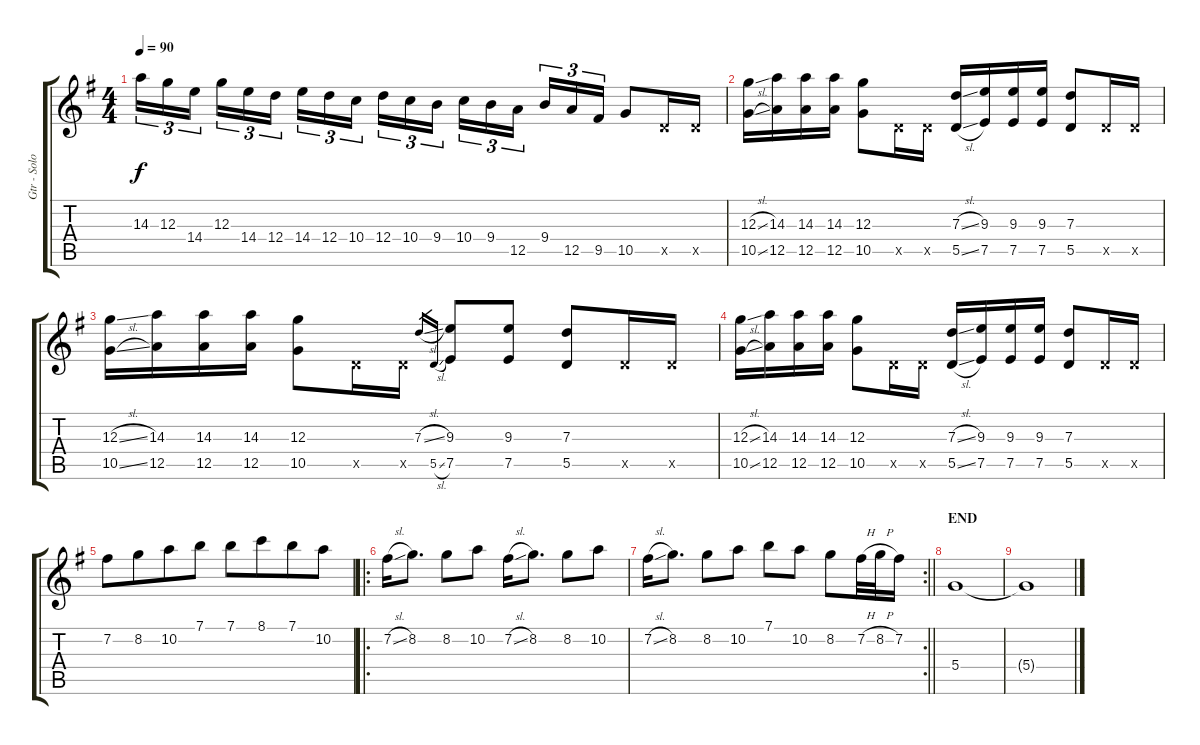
\track ("Gtr - Solo" "Gtr - Solo") {instrument overdrivenguitar}
\staff {score tabs}
\tuning (E4 B3 G3 D3 A2 E2) {hide}
\ts (4 4)
\tempo 90
\clef g2
\ks g
14.3.16{tu (3 2) dy f} 12.3.16{tu (3 2)} 14.4.16{tu (3 2) beam splitsecondary} 12.3.16{tu (3 2)} 14.4.16{tu (3 2)} 12.4.16{tu (3 2)} 14.4.16{tu (3 2)} 12.4.16{tu (3 2)} 10.4.16{tu (3 2) beam splitsecondary} 12.4.16{tu (3 2)} 10.4.16{tu (3 2)} 9.4.16{tu (3 2)} 10.4.16{tu (3 2)} 9.4.16{tu (3 2)} 12.5.16{tu (3 2) beam splitsecondary} 9.4.16{tu (3 2)} 12.5.16{tu (3 2)} 9.5.16{tu (3 2)} 10.5.8 5.5{x}.16 5.5{x}.16 |
(12.3{sl} 10.5{sl}).16 (14.3 12.5).16 (14.3 12.5).16 (14.3 12.5).16 (12.3 10.5).8 5.5{x}.16 5.5{x}.16 (7.3{sl} 5.5{sl}).16 (9.3 7.5).16 (9.3 7.5).16 (9.3 7.5).16 (7.3 5.5).8 5.5{x}.16 5.5{x}.16 |
(12.3{sl} 10.5{sl}).16 (14.3 12.5).16 (14.3 12.5).16 (14.3 12.5).16 (12.3 10.5).8 5.5{x}.16 5.5{x}.16 7.3{sl}.16{gr} 5.5{sl}.16{gr} (9.3 7.5).8 (9.3 7.5).8 (7.3 5.5).8 5.5{x}.16 5.5{x}.16 |
(12.3{sl} 10.5{sl}).16 (14.3 12.5).16 (14.3 12.5).16 (14.3 12.5).16 (12.3 10.5).8 5.5{x}.16 5.5{x}.16 (7.3{sl} 5.5{sl}).16 (9.3 7.5).16 (9.3 7.5).16 (9.3 7.5).16 (7.3 5.5).8 5.5{x}.16 5.5{x}.16 |
7.2.8 8.2.8{beam merge} 10.2.8 7.1.8 7.1.8 8.1.8{beam merge} 7.1.8 10.2.8 |
\ro
7.2{sl}.16 8.2.8{d} 8.2.8 10.2.8 7.2{sl}.16 8.2.8{d} 8.2.8 10.2.8 |
\rc 2
\barLineRight lightlight
7.2{sl}.16 8.2.8{d} 8.2.8 10.2.8 7.1.8 10.2.8{beam split} 8.2.8 7.2{h}.32 8.2{h}.32 7.2.16 |
\section ("" "END")
5.4.1 |
5.4{t}.1
